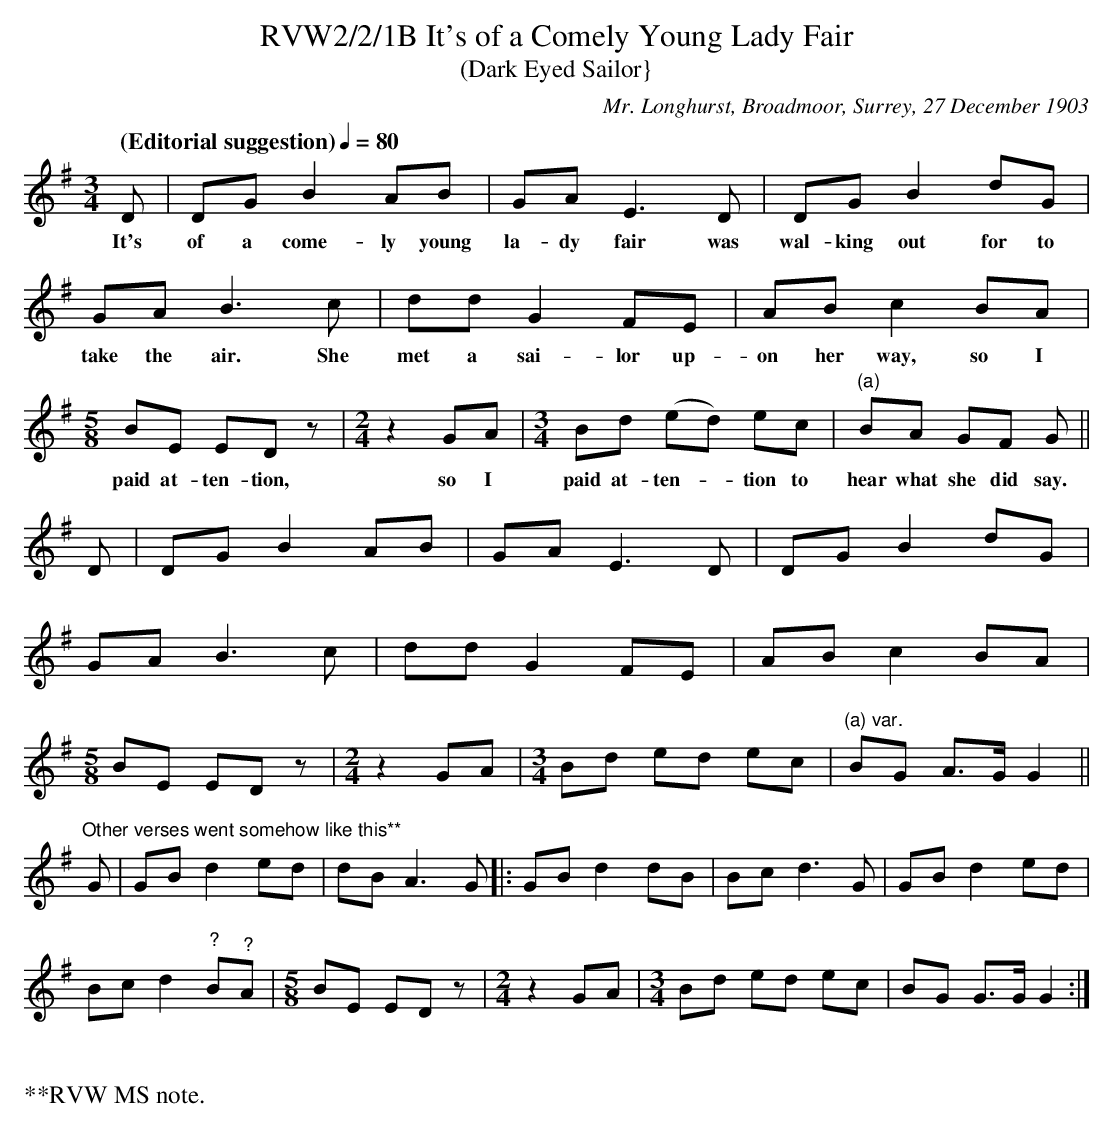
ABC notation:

X:1
T:RVW2/2/1B It's of a Comely Young Lady Fair
T: (Dark Eyed Sailor}
C:Mr. Longhurst, Broadmoor, Surrey, 27 December 1903
L:1/8
Q: "(Editorial suggestion)" 1/4=80
M:3/4
K:G
D | DG B2 AB | GA E3 D | DG B2 dG |
w:It's of a come-ly young la-dy fair was wal-king out for to
GA B3 c | dd G2 FE | AB c2 BA |
w: take the air. She met a sai-lor up-on her way, so I
[M:5/8]BE ED z |[M:2/4] z2 GA |[M:3/4] Bd (ed) ec | "(a)"BA GF G ||
w: paid at-ten-tion, so I paid at-ten-*tion to hear what she did say.
D | DG B2 AB | GA E3 D | DG B2 dG |
GA B3 c | dd G2 FE | AB c2 BA |
[M:5/8]BE ED z |[M:2/4] z2 GA |[M:3/4] Bd ed ec | "^(a) var."BG A3/2G/2 G2 ||
"^Other verses went somehow like this**" G | GB d2 ed | dB A3 G |: GB d2 dB | Bc d3 G | GB d2 ed |
Bc d2 "^?"B"^?"A |[M:5/8] BE ED z |[M:2/4] z2 GA |[M:3/4] Bd ed ec | BG G3/2G/2 G2 :|
